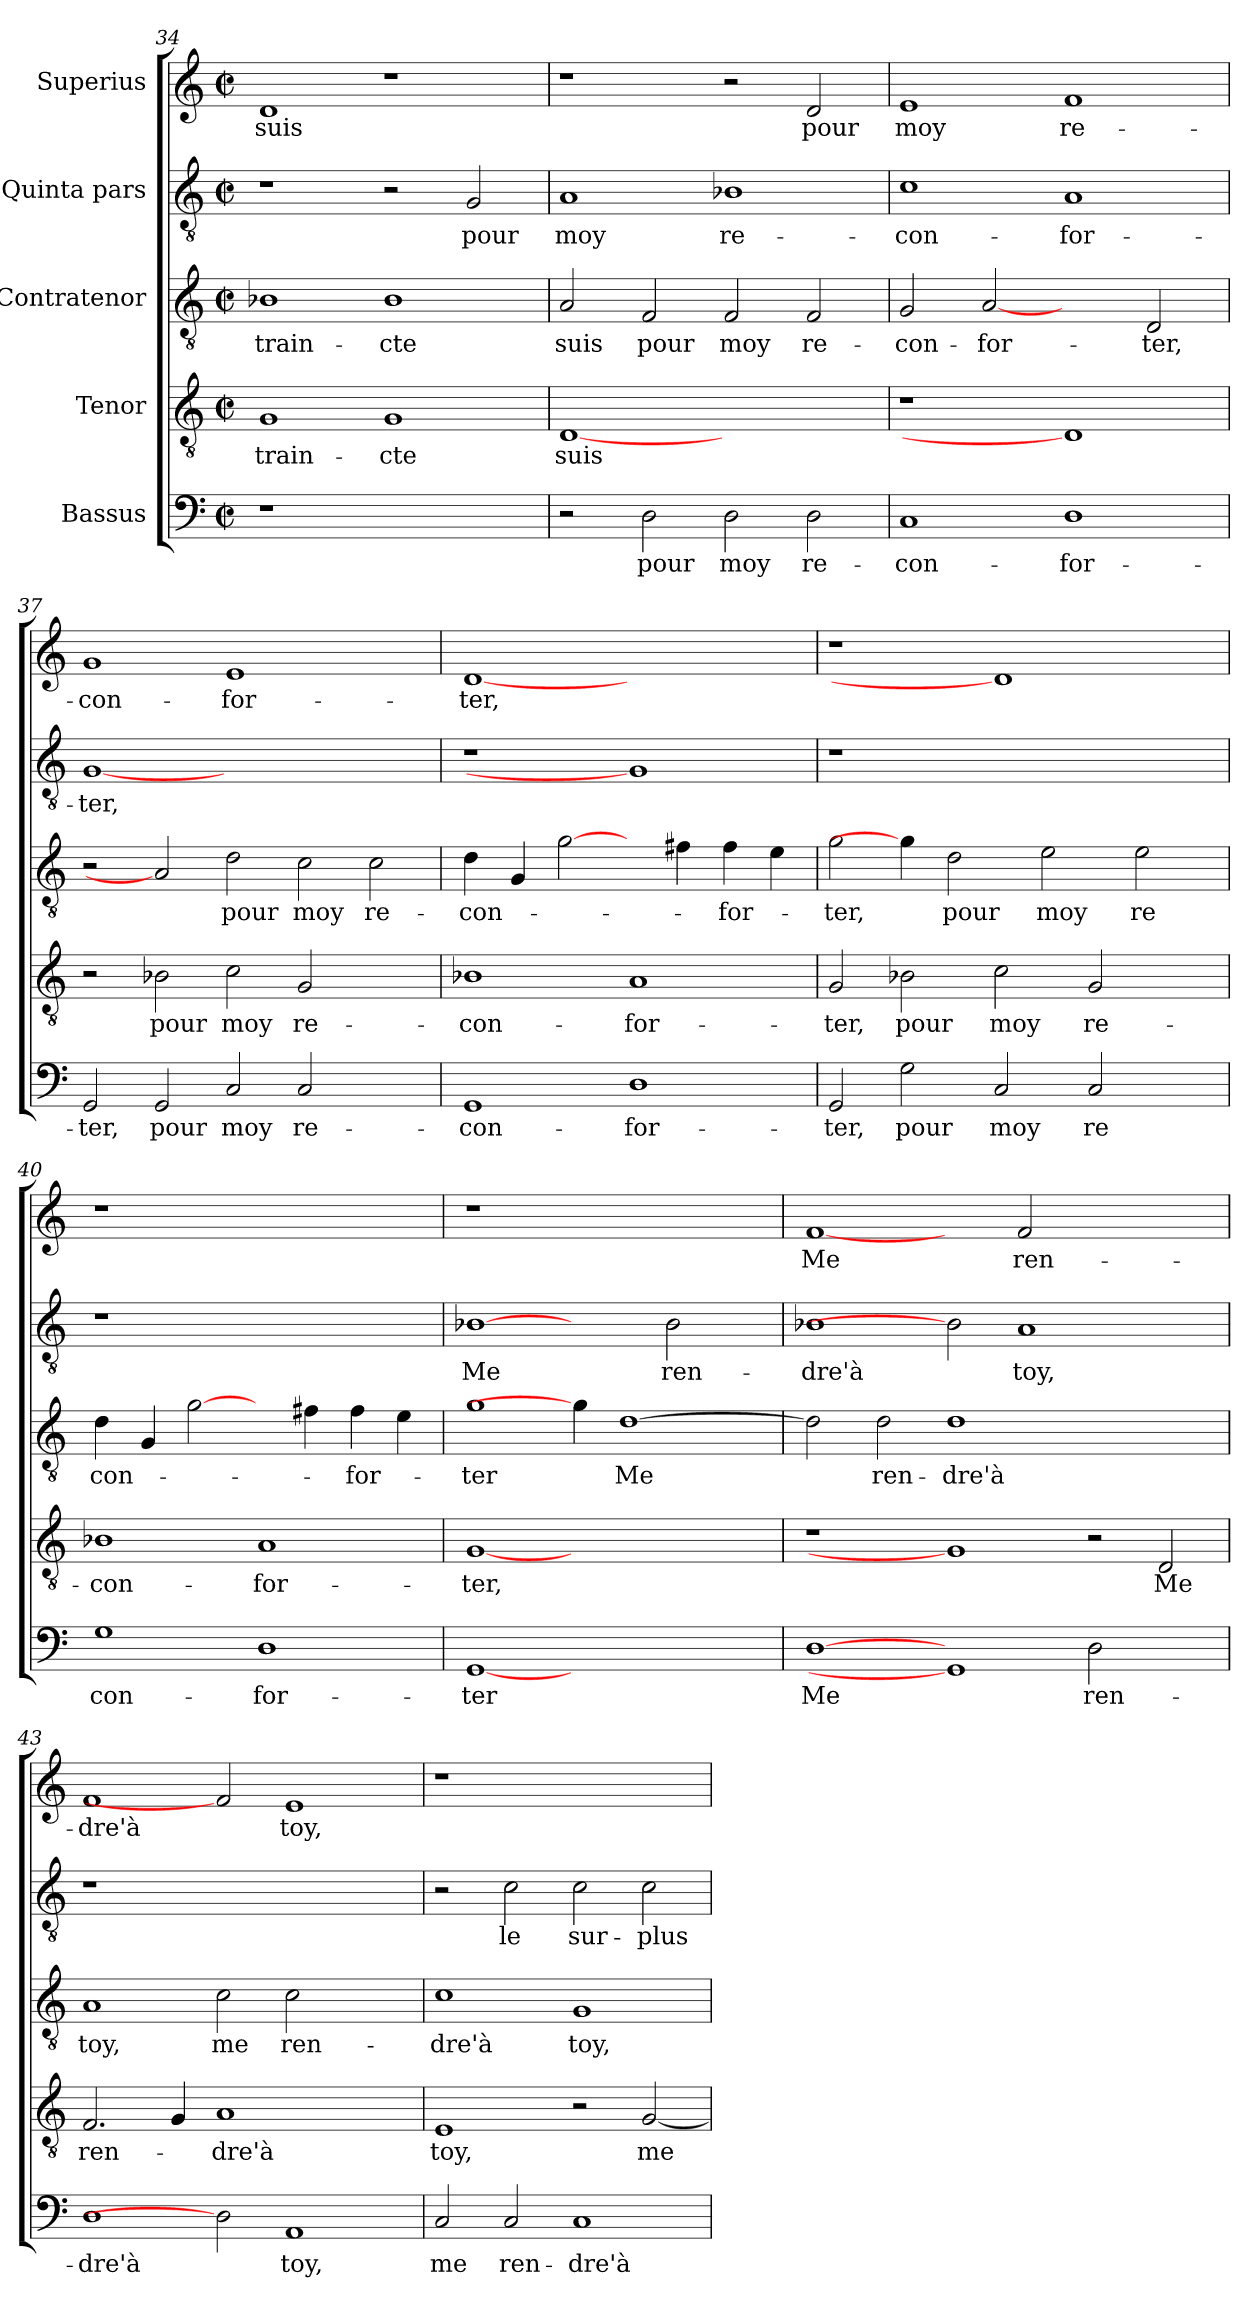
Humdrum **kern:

**kern	**text	**kern	**text	**kern	**text	**kern	**text	**kern	**text
*part5	*part5	*part4	*part4	*part3	*part3	*part2	*part2	*part1	*part1
*staff5	*staff5	*staff4	*staff4	*staff3	*staff3	*staff2	*staff2	*staff1	*staff1
*I"Bassus	*	*I"Tenor	*	*I"Contratenor	*	*I"Quinta pars	*	*I"Superius	*
*clefF4	*	*clefGv2	*	*clefGv2	*	*clefGv2	*	*clefG2	*
*k[]	*	*k[]	*	*k[]	*	*k[]	*	*k[]	*
*C:	*	*C:	*	*C:	*	*C:	*	*C:	*
*M2/2	*	*M2/2	*	*M2/2	*	*M2/2	*	*M2/2	*
*met(c|)	*	*met(c|)	*	*met(c|)	*	*met(c|)	*	*met(c|)	*
=34	=34	=34	=34	=34	=34	=34	=34	=34	=34
1r	.	1G	-train-	1B-X	-train-	1r	.	1d	suis
1ryy	.	1G	-cte	1B-	-cte	2r	.	1r	.
.	.	.	.	.	.	2G/	pour	.	.
=35	=35	=35	=35	=35	=35	=35	=35	=35	=35
2r	.	[1D	suis	2A/	suis	1A	moy	1r	.
2D\	pour	.	.	2F/	pour	.	.	.	.
2D\	moy	1ryy	.	2F/	moy	1B-X	re-	2r	.
2D\	re-	.	.	2F/	re-	.	.	2d/	pour
=36	=36	=36	=36	=36	=36	=36	=36	=36	=36
1C	-con-	1r	.	2G/	-con-	1c	-con-	1e	moy
.	.	.	.	[2A	-for-	.	.	.	.
1D	-for-	1D]	.	2ryy	.	1A	-for-	1f	re-
.	.	.	.	2D/	-ter,	.	.	.	.
=37	=37	=37	=37	=37	=37	=37	=37	=37	=37
2GG/	-ter,	2r	.	2r	.	[1G	-ter,	1g	-con-
2GG/	pour	2B-X\	pour	2A]	.	.	.	.	.
2C/	moy	2c\	moy	2d\	pour	1.ryy	.	1e	-for-
2C/	re-	2G/	re-	2c\	moy	.	.	.	.
2ryy	.	2ryy	.	2c\	re-	.	.	2ryy	.
=38	=38	=38	=38	=38	=38	=38	=38	=38	=38
1GG	-con-	1B-X	-con-	4d\	-con-	1r	.	[1d	-ter,
.	.	.	.	4G/	.	.	.	.	.
.	.	.	.	[2g\	.	.	.	.	.
1D	-for-	1A	-for-	4ryy	.	1G]	.	1ryy	.
.	.	.	.	4f#X\	.	.	.	.	.
.	.	.	.	4f#\	-for-	.	.	.	.
.	.	.	.	4e\	.	.	.	.	.
!!LO:PB:g=z
=39	=39	=39	=39	=39	=39	=39	=39	=39	=39
2GG/	-ter,	2G/	-ter,	2g\	-ter,	1r	.	1r	.
2G\	pour	2B-X\	pour	4g\]	.	.	.	.	.
.	.	.	.	2d\	pour	.	.	.	.
2C/	moy	2c\	moy	.	.	1ryy	.	1d]	.
.	.	.	.	2e\	moy	.	.	.	.
2C/	re	2G/	re-	.	.	.	.	.	.
.	.	.	.	2e\	re	.	.	.	.
4ryy	.	4ryy	.	.	.	4ryy	.	4ryy	.
=40	=40	=40	=40	=40	=40	=40	=40	=40	=40
1G	con-	1B-X	-con-	4d\	con-	1r	.	1r	.
.	.	.	.	4G/	.	.	.	.	.
.	.	.	.	[2g\	.	.	.	.	.
1D	-for-	1A	-for-	4ryy	.	1ryy	.	1ryy	.
.	.	.	.	4f#X\	.	.	.	.	.
.	.	.	.	4f#\	-for-	.	.	.	.
.	.	.	.	4e\	.	.	.	.	.
=41	=41	=41	=41	=41	=41	=41	=41	=41	=41
[1GG	-ter	[1G	-ter,	1g	-ter	[1B-X	Me	1r	.
1ryy	.	1ryy	.	4g\]	.	2ryy	.	1ryy	.
.	.	.	.	[1d	Me	.	.	.	.
.	.	.	.	.	.	2B-\	ren-	.	.
4ryy	.	4ryy	.	.	.	4ryy	.	4ryy	.
=42	=42	=42	=42	=42	=42	=42	=42	=42	=42
[1D	Me	1r	.	2d\]	.	1B-X	-dre'à	[1f	Me
.	.	.	.	2d\	ren-	.	.	.	.
1GG]	.	1G]	.	1d	-dre'à	2B-]	.	2ryy	.
.	.	.	.	.	.	1A	toy,	2f/	ren-
2D\	ren-	2r	.	1ryy	.	.	.	1ryy	.
2ryy	.	2D/	Me	.	.	2ryy	.	.	.
=43	=43	=43	=43	=43	=43	=43	=43	=43	=43
1D	-dre'à	2.F/	ren-	1A	toy,	1r	.	1f	-dre'à
.	.	4G/	.	.	.	.	.	.	.
2D]	.	1A	-dre'à	2c\	me	1.ryy	.	2f]	.
1AA	toy,	.	.	2c\	ren-	.	.	1e	toy,
.	.	2ryy	.	2ryy	.	.	.	.	.
=44	=44	=44	=44	=44	=44	=44	=44	=44	=44
2C/	me	1E	toy,	1c	-dre'à	2r	.	1r	.
2C/	ren-	.	.	.	.	2c\	le	.	.
1C	-dre'à	2r	.	1G	toy,	2c\	sur-	1ryy	.
.	.	[2G/	me	.	.	2c\	-plus	.	.
=	=	=	=	=	=	=	=	=	=
*-	*-	*-	*-	*-	*-	*-	*-	*-	*-
